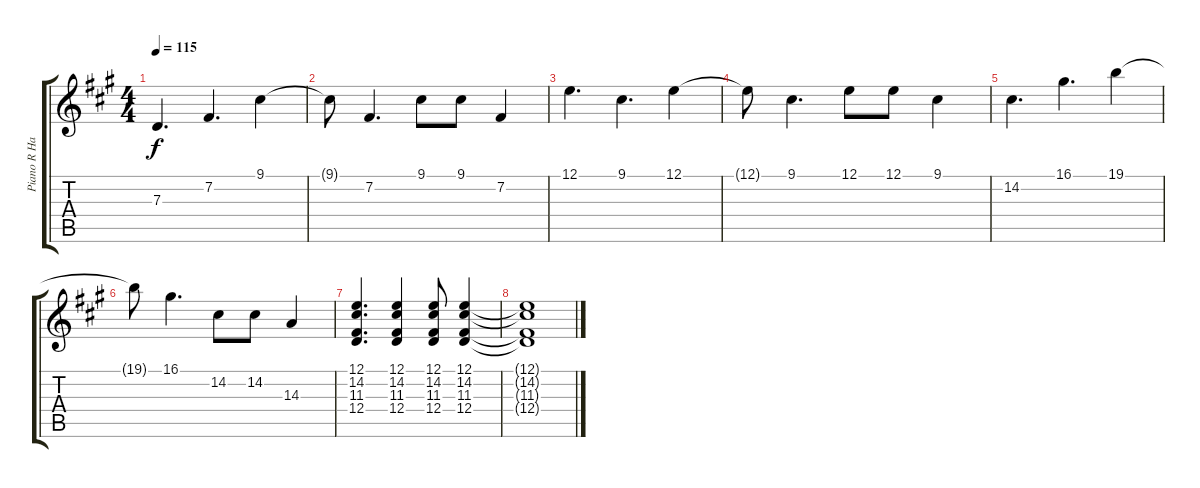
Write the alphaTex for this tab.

\track ("Piano R Hand" "Piano R Ha") {instrument acousticgrandpiano}
\staff {score tabs}
\tuning (E4 B3 G3 D3 A2 E2) {hide}
\ts (4 4)
\tempo 115
\clef g2
\ks a
7.3.4{d dy f} 7.2.4{d} 9.1.4 |
9.1{t}.8 7.2.4{d} 9.1.8 9.1.8 7.2.4 |
12.1.4{d} 9.1.4{d} 12.1.4 |
12.1{t}.8 9.1.4{d} 12.1.8 12.1.8 9.1.4 |
14.2.4{d} 16.1.4{d} 19.1.4 |
19.1{t}.8 16.1.4{d} 14.2.8 14.2.8 14.3.4 |
(12.1 14.2 11.3 12.4).4{d} (12.1 14.2 11.3 12.4).4 (12.1 14.2 11.3 12.4).8 (12.1 14.2 11.3 12.4).4 |
(12.1{t} 14.2{t} 11.3{t} 12.4{t}).1
